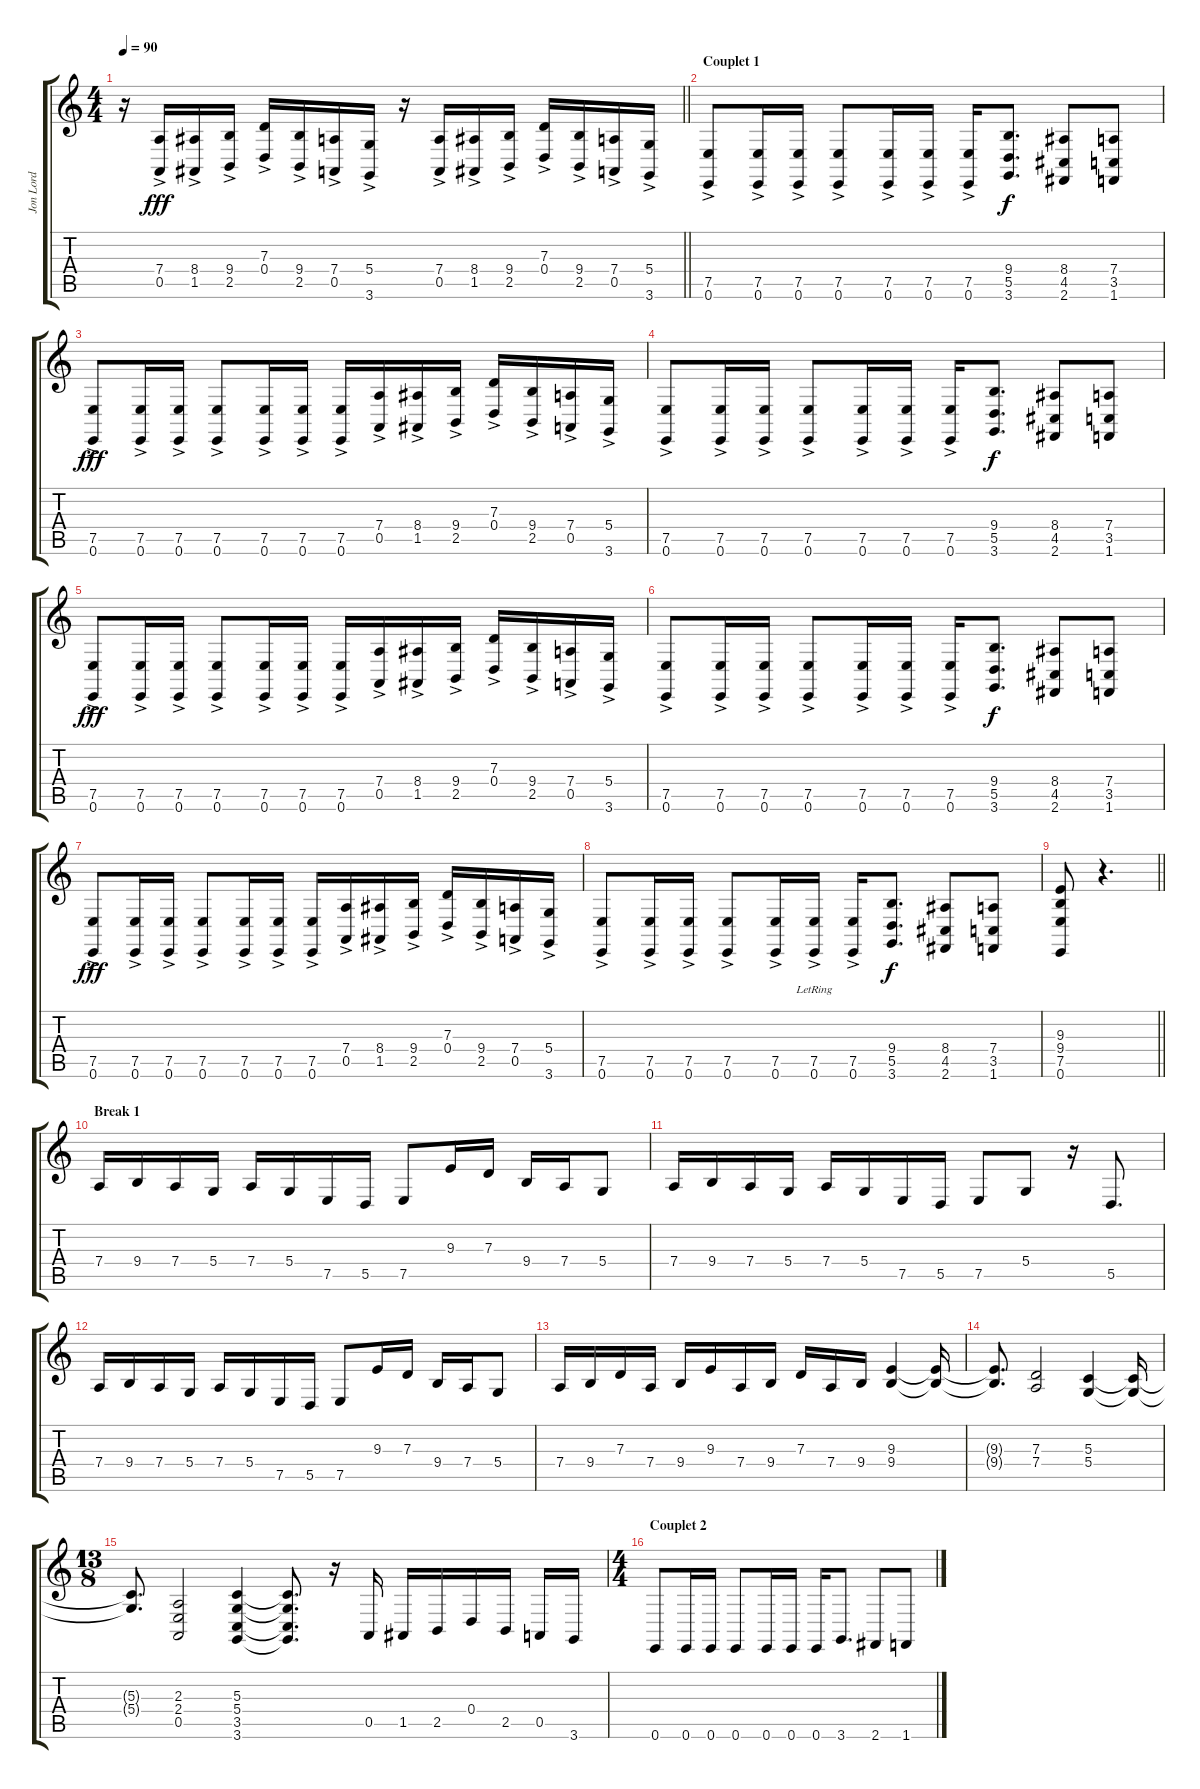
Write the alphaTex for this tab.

\track ("Jon Lord" "Jon Lord") {instrument drawbarorgan}
\staff {score tabs}
\tuning (E4 B3 G3 D3 A2 E2) {hide}
\ts (4 4)
\tempo 90
\clef g2
\barLineRight lightlight
\ks c
r.16{dy fff instrument drawbarorgan} (7.4{ac} 0.5).16 (8.4{ac} 1.5).16 (9.4{ac} 2.5).16 (7.3{ac} 0.4).16 (9.4{ac} 2.5).16 (7.4{ac} 0.5).16 (5.4{ac} 3.6).16 r.16 (7.4{ac} 0.5).16 (8.4{ac} 1.5).16 (9.4{ac} 2.5).16 (7.3{ac} 0.4).16 (9.4{ac} 2.5).16 (7.4{ac} 0.5).16 (5.4{ac} 3.6).16 |
\section ("" "Couplet 1")
(7.5{ac} 0.6).8 (7.5{ac} 0.6).16 (7.5{ac} 0.6).16 (7.5{ac} 0.6).8 (7.5{ac} 0.6).16 (7.5{ac} 0.6).16 (7.5{ac} 0.6).16 (9.4 5.5 3.6).8{d dy f} (8.4 4.5 2.6).8 (7.4 3.5 1.6).8 |
(7.5{ac} 0.6).8{dy fff} (7.5{ac} 0.6).16 (7.5{ac} 0.6).16 (7.5{ac} 0.6).8 (7.5{ac} 0.6).16 (7.5{ac} 0.6).16 (7.5{ac} 0.6).16 (7.4{ac} 0.5).16 (8.4{ac} 1.5).16 (9.4{ac} 2.5).16 (7.3{ac} 0.4).16 (9.4{ac} 2.5).16 (7.4{ac} 0.5).16 (5.4{ac} 3.6).16 |
(7.5{ac} 0.6).8 (7.5{ac} 0.6).16 (7.5{ac} 0.6).16 (7.5{ac} 0.6).8 (7.5{ac} 0.6).16 (7.5{ac} 0.6).16 (7.5{ac} 0.6).16 (9.4 5.5 3.6).8{d dy f} (8.4 4.5 2.6).8 (7.4 3.5 1.6).8 |
(7.5{ac} 0.6).8{dy fff} (7.5{ac} 0.6).16 (7.5{ac} 0.6).16 (7.5{ac} 0.6).8 (7.5{ac} 0.6).16 (7.5{ac} 0.6).16 (7.5{ac} 0.6).16 (7.4{ac} 0.5).16 (8.4{ac} 1.5).16 (9.4{ac} 2.5).16 (7.3{ac} 0.4).16 (9.4{ac} 2.5).16 (7.4{ac} 0.5).16 (5.4{ac} 3.6).16 |
(7.5{ac} 0.6).8 (7.5{ac} 0.6).16 (7.5{ac} 0.6).16 (7.5{ac} 0.6).8 (7.5{ac} 0.6).16 (7.5{ac} 0.6).16 (7.5{ac} 0.6).16 (9.4 5.5 3.6).8{d dy f} (8.4 4.5 2.6).8 (7.4 3.5 1.6).8 |
(7.5{ac} 0.6).8{dy fff} (7.5{ac} 0.6).16 (7.5{ac} 0.6).16 (7.5{ac} 0.6).8 (7.5{ac} 0.6).16 (7.5{ac} 0.6).16 (7.5{ac} 0.6).16 (7.4{ac} 0.5).16 (8.4{ac} 1.5).16 (9.4{ac} 2.5).16 (7.3{ac} 0.4).16 (9.4{ac} 2.5).16 (7.4{ac} 0.5).16 (5.4{ac} 3.6).16 |
(7.5{ac} 0.6).8 (7.5{ac} 0.6).16 (7.5{ac} 0.6).16 (7.5{ac} 0.6).8 (7.5{ac} 0.6).16 (7.5{ac lr} 0.6).16 (7.5{ac} 0.6).16 (9.4 5.5 3.6).8{d dy f} (8.4 4.5 2.6).8 (7.4 3.5 1.6).8 |
\barLineRight lightlight
(9.3 9.4 7.5 0.6).8 r.4{d} |
\section ("" "Break 1")
7.4.16 9.4.16 7.4.16 5.4.16 7.4.16 5.4.16 7.5.16 5.5.16 7.5.8 9.3.16 7.3.16 9.4.16 7.4.16 5.4.8 |
7.4.16 9.4.16 7.4.16 5.4.16 7.4.16 5.4.16 7.5.16 5.5.16 7.5.8 5.4.8 r.16 5.5.8{d} |
7.4.16 9.4.16 7.4.16 5.4.16 7.4.16 5.4.16 7.5.16 5.5.16 7.5.8 9.3.16 7.3.16 9.4.16 7.4.16 5.4.8 |
7.4.16 9.4.16 7.3.16 7.4.16 9.4.16 9.3.16 7.4.16 9.4.16 7.3.16 7.4.16 9.4.16 (9.3 9.4).4 (9.3{t} 9.4{t}).16 |
(9.3{t} 9.4{t}).8{d} (7.3 7.4).2 (5.3 5.4).4 (5.3{t} 5.4{t}).16 |
\ts (13 8)
(5.3{t} 5.4{t}).8{d} (2.3 2.4 0.5).2 (5.3 5.4 3.5 3.6).4 (5.3{t} 5.4{t} 3.5{t} 3.6{t}).8{d} r.16 0.5.16 1.5.16 2.5.16 0.4.16 2.5.16 0.5.16 3.6.16 |
\ts (4 4)
\section ("" "Couplet 2")
0.6.8 0.6.16 0.6.16 0.6.8 0.6.16 0.6.16 0.6.16 3.6.8{d} 2.6.8 1.6.8
